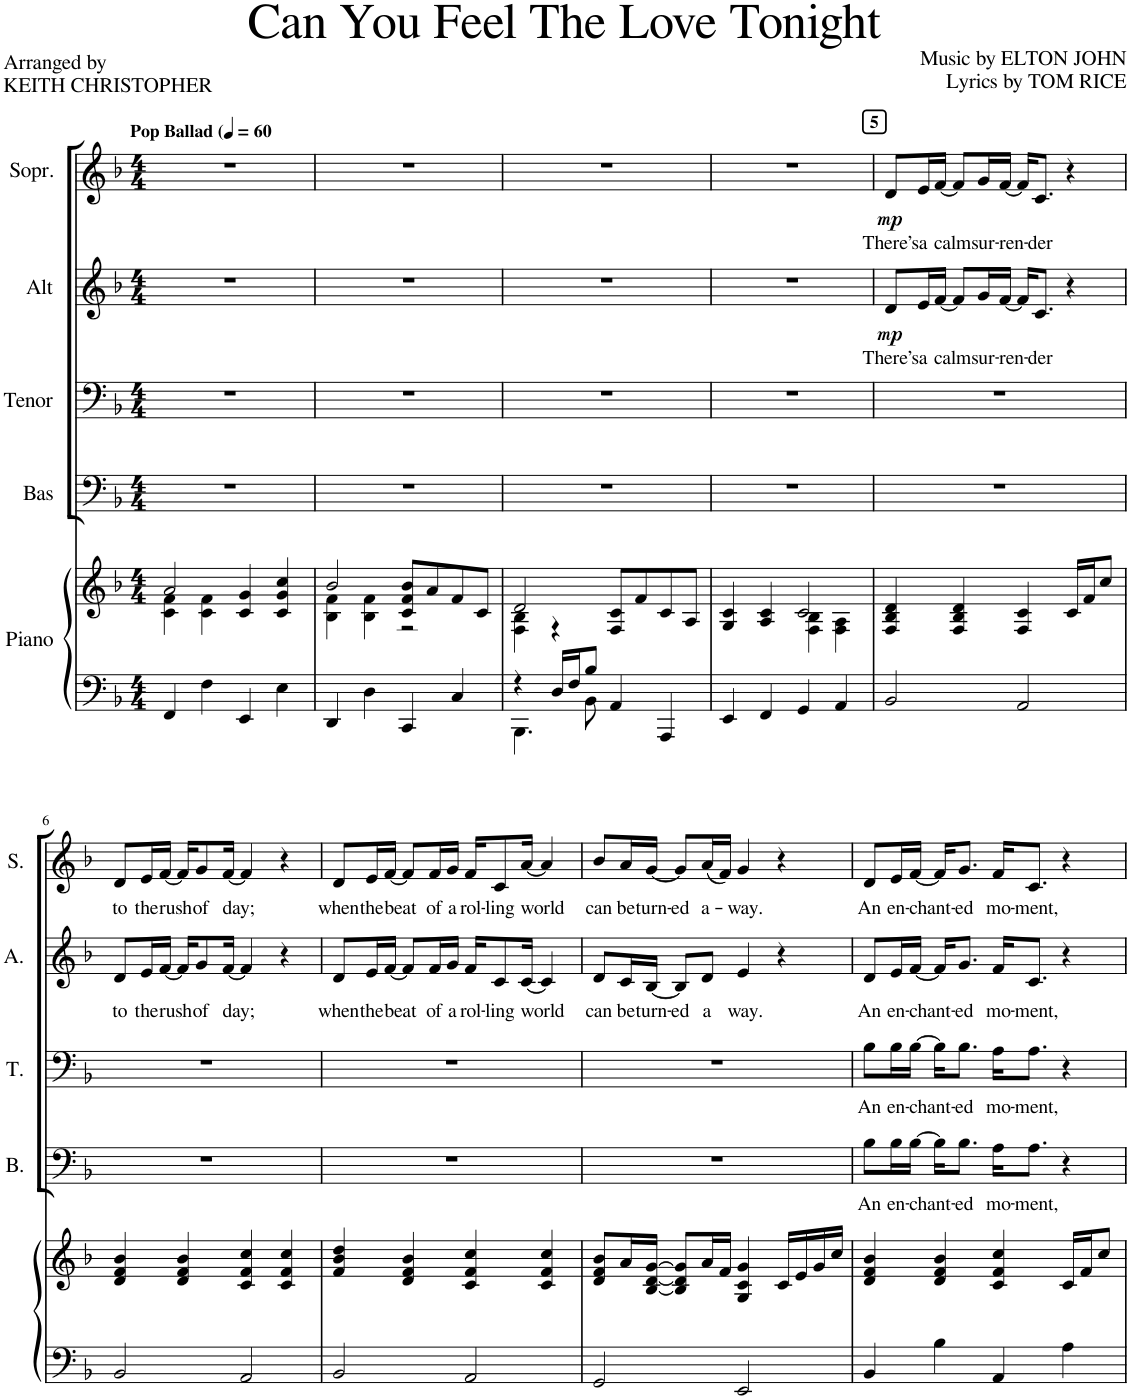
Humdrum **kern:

**kern	**kern	**kern	**text	**kern	**text	**kern	**text	**dynam	**kern	**text	**dynam
*part5	*part5	*part4	*part4	*part3	*part3	*part2	*part2	*part2	*part1	*part1	*part1
*staff6	*staff5	*staff4	*staff4	*staff3	*staff3	*staff2	*staff2	*staff2	*staff1	*staff1	*staff1
*I"Piano	*	*I"Bas	*	*I"Tenor	*	*I"Alt	*	*	*I"Sopr.	*	*
*I'Pno	*	*I'B.	*	*I'T.	*	*I'A.	*	*	*I'S.	*	*
*clefF4	*clefG2	*clefF4	*	*clefF4	*	*clefG2	*	*	*clefG2	*	*
*k[b-]	*k[b-]	*k[b-]	*	*k[b-]	*	*k[b-]	*	*	*k[b-]	*	*
*M4/4	*M4/4	*M4/4	*	*M4/4	*	*M4/4	*	*	*M4/4	*	*
*MM60	*MM60	*MM60	*	*MM60	*	*MM60	*	*	*MM60	*	*
=1	=1	=1	=1	=1	=1	=1	=1	=1	=1	=1	=1
*	*^	*	*	*	*	*	*	*	*	*	*
!	!	!	!	!	!	!	!	!	!	!LO:TX:a:B:t=Pop Ballad (	!	!
4FF/	2a/	4c\ 4f\	1r	.	1r	.	1r	.	.	1r	.	.
4F\	.	4c\ 4f\	.	.	.	.	.	.	.	.	.	.
4EE/	4c/ 4g/	2ryy	.	.	.	.	.	.	.	.	.	.
4E\	4c/ 4g/ 4cc/	.	.	.	.	.	.	.	.	.	.	.
=2	=2	=2	=2	=2	=2	=2	=2	=2	=2	=2	=2	=2
4DD/	2b-/	4B-\ 4f\	1r	.	1r	.	1r	.	.	1r	.	.
4D\	.	4B-\ 4f\	.	.	.	.	.	.	.	.	.	.
4CC/	8c/ 8f/ 8b-/L	2r	.	.	.	.	.	.	.	.	.	.
.	8a/	.	.	.	.	.	.	.	.	.	.	.
4C/	8f/	.	.	.	.	.	.	.	.	.	.	.
.	8c/J	.	.	.	.	.	.	.	.	.	.	.
=3	=3	=3	=3	=3	=3	=3	=3	=3	=3	=3	=3	=3
*^	*	*	*	*	*	*	*	*	*	*	*	*
4r	4.BBB-\	2d/	4F\ 4B-\	1r	.	1r	.	1r	.	.	1r	.	.
16D/LL	.	.	4r	.	.	.	.	.	.	.	.	.	.
16F/J	.	.	.	.	.	.	.	.	.	.	.	.	.
8B-/J	8BB-\	.	.	.	.	.	.	.	.	.	.	.	.
4AA/	2ryy	8F/ 8c/L	2ryy	.	.	.	.	.	.	.	.	.	.
.	.	8f/	.	.	.	.	.	.	.	.	.	.	.
4AAA/	.	8c/	.	.	.	.	.	.	.	.	.	.	.
.	.	8A/J	.	.	.	.	.	.	.	.	.	.	.
*v	*v	*	*	*	*	*	*	*	*	*	*	*	*
=4	=4	=4	=4	=4	=4	=4	=4	=4	=4	=4	=4	=4
4EE/	4G/ 4c/	2ryy	1r	.	1r	.	1r	.	.	1r	.	.
4FF/	4A/ 4c/	.	.	.	.	.	.	.	.	.	.	.
4GG/	2c/	4F\ 4B-\	.	.	.	.	.	.	.	.	.	.
4AA/	.	4F\ 4A\	.	.	.	.	.	.	.	.	.	.
!!LO:REH:place=s1:a:B:cj:t=5
=5	=5	=5	=5	=5	=5	=5	=5	=5	=5	=5	=5	=5
!	!	!	!	!	!	!	!	!LO:LY:b	!LO:DY:b	!	!LO:LY:b	!LO:DY:b
*	*v	*v	*	*	*	*	*	*	*	*	*	*
2BB-/	4F/ 4B-/ 4d/	1r	.	1r	.	8d/L	There’s	mp	8d/L	There’s	mp
!	!	!	!	!	!	!	!LO:LY:b	!	!	!LO:LY:b	!
.	.	.	.	.	.	16e/L	a	.	16e/L	a	.
!	!	!	!	!	!	!	!LO:LY:b	!	!	!LO:LY:b	!
.	.	.	.	.	.	[16f/JJ	calm	.	[16f/JJ	calm	.
.	4F/ 4B-/ 4d/	.	.	.	.	8f/L]	.	.	8f/L]	.	.
!	!	!	!	!	!	!	!LO:LY:b	!	!	!LO:LY:b	!
.	.	.	.	.	.	16g/L	sur-	.	16g/L	sur-	.
!	!	!	!	!	!	!	!LO:LY:b	!	!	!LO:LY:b	!
.	.	.	.	.	.	[16f/JJ	-ren-	.	[16f/JJ	-ren-	.
2AA/	4F/ 4c/	.	.	.	.	16f/KL]	.	.	16f/KL]	.	.
!	!	!	!	!	!	!	!LO:LY:b	!	!	!LO:LY:b	!
.	.	.	.	.	.	8.c/J	-der	.	8.c/J	-der	.
.	16c/LL	.	.	.	.	4r	.	.	4r	.	.
.	16f/J	.	.	.	.	.	.	.	.	.	.
.	8cc/J	.	.	.	.	.	.	.	.	.	.
!!LO:LB:g=z
=6	=6	=6	=6	=6	=6	=6	=6	=6	=6	=6	=6
!	!	!	!	!	!	!	!LO:LY:b	!	!	!LO:LY:b	!
2BB-/	4d/ 4f/ 4b-/	1r	.	1r	.	8d/L	to	.	8d/L	to	.
!	!	!	!	!	!	!	!LO:LY:b	!	!	!LO:LY:b	!
.	.	.	.	.	.	16e/L	the	.	16e/L	the	.
!	!	!	!	!	!	!	!LO:LY:b	!	!	!LO:LY:b	!
.	.	.	.	.	.	[16f/JJ	rush	.	[16f/JJ	rush	.
.	4d/ 4f/ 4b-/	.	.	.	.	16f/KL]	.	.	16f/KL]	.	.
!	!	!	!	!	!	!	!LO:LY:b	!	!	!LO:LY:b	!
.	.	.	.	.	.	8g/	of	.	8g/	of	.
!	!	!	!	!	!	!	!LO:LY:b	!	!	!LO:LY:b	!
.	.	.	.	.	.	[16f/Jk	day;	.	[16f/Jk	day;	.
2AA/	4c/ 4f/ 4cc/	.	.	.	.	4f/]	.	.	4f/]	.	.
.	4c/ 4f/ 4cc/	.	.	.	.	4r	.	.	4r	.	.
=7	=7	=7	=7	=7	=7	=7	=7	=7	=7	=7	=7
!	!	!	!	!	!	!	!LO:LY:b	!	!	!LO:LY:b	!
2BB-/	4f/ 4b-/ 4dd/	1r	.	1r	.	8d/L	when	.	8d/L	when	.
!	!	!	!	!	!	!	!LO:LY:b	!	!	!LO:LY:b	!
.	.	.	.	.	.	16e/L	the	.	16e/L	the	.
!	!	!	!	!	!	!	!LO:LY:b	!	!	!LO:LY:b	!
.	.	.	.	.	.	[16f/JJ	beat	.	[16f/JJ	beat	.
.	4d/ 4f/ 4b-/	.	.	.	.	8f/L]	.	.	8f/L]	.	.
!	!	!	!	!	!	!	!LO:LY:b	!	!	!LO:LY:b	!
.	.	.	.	.	.	16f/L	of	.	16f/L	of	.
!	!	!	!	!	!	!	!LO:LY:b	!	!	!LO:LY:b	!
.	.	.	.	.	.	16g/JJ	a	.	16g/JJ	a	.
!	!	!	!	!	!	!	!LO:LY:b	!	!	!LO:LY:b	!
2AA/	4c/ 4f/ 4cc/	.	.	.	.	16f/KL	rol-	.	16f/KL	rol-	.
!	!	!	!	!	!	!	!LO:LY:b	!	!	!LO:LY:b	!
.	.	.	.	.	.	8c/	-ling	.	8c/	-ling	.
!	!	!	!	!	!	!	!LO:LY:b	!	!	!LO:LY:b	!
.	.	.	.	.	.	[16c/Jk	world	.	[16a/Jk	world	.
.	4c/ 4f/ 4cc/	.	.	.	.	4c/]	.	.	4a/]	.	.
=8	=8	=8	=8	=8	=8	=8	=8	=8	=8	=8	=8
!	!	!	!	!	!	!	!LO:LY:b	!	!	!LO:LY:b	!
2GG/	8d/ 8f/ 8b-/L	1r	.	1r	.	8d/L	can	.	8b-/L	can	.
!	!	!	!	!	!	!	!LO:LY:b	!	!	!LO:LY:b	!
.	16a/L	.	.	.	.	16c/L	be	.	16a/L	be	.
!	!	!	!	!	!	!	!LO:LY:b	!	!	!LO:LY:b	!
.	[16B-/ [16d/ [16g/JJ	.	.	.	.	[16B-/JJ	turn-	.	[16g/JJ	turn-	.
!	!	!	!	!	!	!	!LO:LY:b	!	!	!LO:LY:b	!
.	8B-/] 8d/] 8g/]L	.	.	.	.	8B-/L]	-ed	.	8g/L]	-ed	.
!	!	!	!	!	!	!	!LO:LY:b	!	!	!LO:LY:b	!
.	16a/L	.	.	.	.	8d/J	a	.	(16a/L	a-	.
.	16f/JJ	.	.	.	.	.	.	.	16f/JJ)	.	.
!	!	!	!	!	!	!	!LO:LY:b	!	!	!LO:LY:b	!
2EE/	4G/ 4c/ 4g/	.	.	.	.	4e/	-way.	.	4g/	-way.	.
.	16c/LL	.	.	.	.	4r	.	.	4r	.	.
.	16e/	.	.	.	.	.	.	.	.	.	.
.	16g/	.	.	.	.	.	.	.	.	.	.
.	16cc/JJ	.	.	.	.	.	.	.	.	.	.
=9	=9	=9	=9	=9	=9	=9	=9	=9	=9	=9	=9
!	!	!	!LO:LY:b	!	!LO:LY:b	!	!LO:LY:b	!	!	!LO:LY:b	!
4BB-/	4d/ 4f/ 4b-/	8B-\L	An	8B-\L	An	8d/L	An	.	8d/L	An	.
!	!	!	!LO:LY:b	!	!LO:LY:b	!	!LO:LY:b	!	!	!LO:LY:b	!
.	.	16B-\L	en-	16B-\L	en-	16e/L	en-	.	16e/L	en-	.
!	!	!	!LO:LY:b	!	!LO:LY:b	!	!LO:LY:b	!	!	!LO:LY:b	!
.	.	[16B-\JJ	-chant-	[16B-\JJ	-chant-	[16f/JJ	-chant-	.	[16f/JJ	-chant-	.
4B-\	4d/ 4f/ 4b-/	16B-\KL]	.	16B-\KL]	.	16f/KL]	.	.	16f/KL]	.	.
!	!	!	!LO:LY:b	!	!LO:LY:b	!	!LO:LY:b	!	!	!LO:LY:b	!
.	.	8.B-\J	-ed	8.B-\J	-ed	8.g/J	-ed	.	8.g/J	-ed	.
!	!	!	!LO:LY:b	!	!LO:LY:b	!	!LO:LY:b	!	!	!LO:LY:b	!
4AA/	4c/ 4f/ 4cc/	16A\KL	mo-	16A\KL	mo-	16f/KL	mo-	.	16f/KL	mo-	.
!	!	!	!LO:LY:b	!	!LO:LY:b	!	!LO:LY:b	!	!	!LO:LY:b	!
.	.	8.A\J	-ment,	8.A\J	-ment,	8.c/J	-ment,	.	8.c/J	-ment,	.
4A\	16c/LL	4r	.	4r	.	4r	.	.	4r	.	.
.	16f/J	.	.	.	.	.	.	.	.	.	.
.	8cc/J	.	.	.	.	.	.	.	.	.	.
=	=	=	=	=	=	=	=	=	=	=	=
*-	*-	*-	*-	*-	*-	*-	*-	*-	*-	*-	*-
